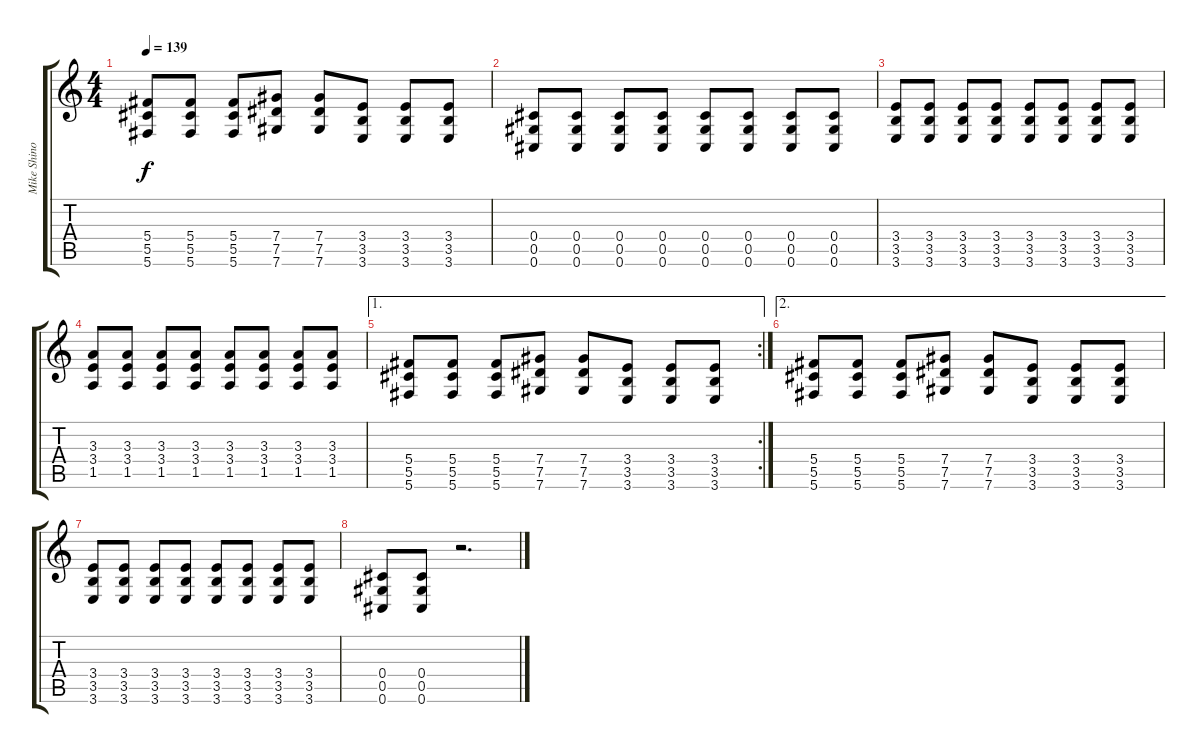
\track ("Mike Shinoda " "Mike Shino") {instrument distortionguitar}
\staff {score tabs}
\tuning (Eb4 Bb3 Gb3 Db3 Ab2 Db2) {hide}
\ts (4 4)
\tempo 139
\clef g2
\ks c
(5.4 5.5 5.6).8{dy f} (5.4 5.5 5.6).8 (5.4 5.5 5.6).8 (7.4 7.5 7.6).8 (7.4 7.5 7.6).8 (3.4 3.5 3.6).8 (3.4 3.5 3.6).8 (3.4 3.5 3.6).8 |
(0.4 0.5 0.6).8 (0.4 0.5 0.6).8 (0.4 0.5 0.6).8 (0.4 0.5 0.6).8 (0.4 0.5 0.6).8 (0.4 0.5 0.6).8 (0.4 0.5 0.6).8 (0.4 0.5 0.6).8 |
(3.4 3.5 3.6).8 (3.4 3.5 3.6).8 (3.4 3.5 3.6).8 (3.4 3.5 3.6).8 (3.4 3.5 3.6).8 (3.4 3.5 3.6).8 (3.4 3.5 3.6).8 (3.4 3.5 3.6).8 |
(3.3 3.4 1.5).8 (3.3 3.4 1.5).8 (3.3 3.4 1.5).8 (3.3 3.4 1.5).8 (3.3 3.4 1.5).8 (3.3 3.4 1.5).8 (3.3 3.4 1.5).8 (3.3 3.4 1.5).8 |
\ae 1
\rc 2
(5.4 5.5 5.6).8 (5.4 5.5 5.6).8 (5.4 5.5 5.6).8 (7.4 7.5 7.6).8 (7.4 7.5 7.6).8 (3.4 3.5 3.6).8 (3.4 3.5 3.6).8 (3.4 3.5 3.6).8 |
\ae 2
(5.4 5.5 5.6).8 (5.4 5.5 5.6).8 (5.4 5.5 5.6).8 (7.4 7.5 7.6).8 (7.4 7.5 7.6).8 (3.4 3.5 3.6).8 (3.4 3.5 3.6).8 (3.4 3.5 3.6).8 |
(3.4 3.5 3.6).8 (3.4 3.5 3.6).8 (3.4 3.5 3.6).8 (3.4 3.5 3.6).8 (3.4 3.5 3.6).8 (3.4 3.5 3.6).8 (3.4 3.5 3.6).8 (3.4 3.5 3.6).8 |
(0.4 0.5 0.6).8 (0.4 0.5 0.6).8 r.2{d}
